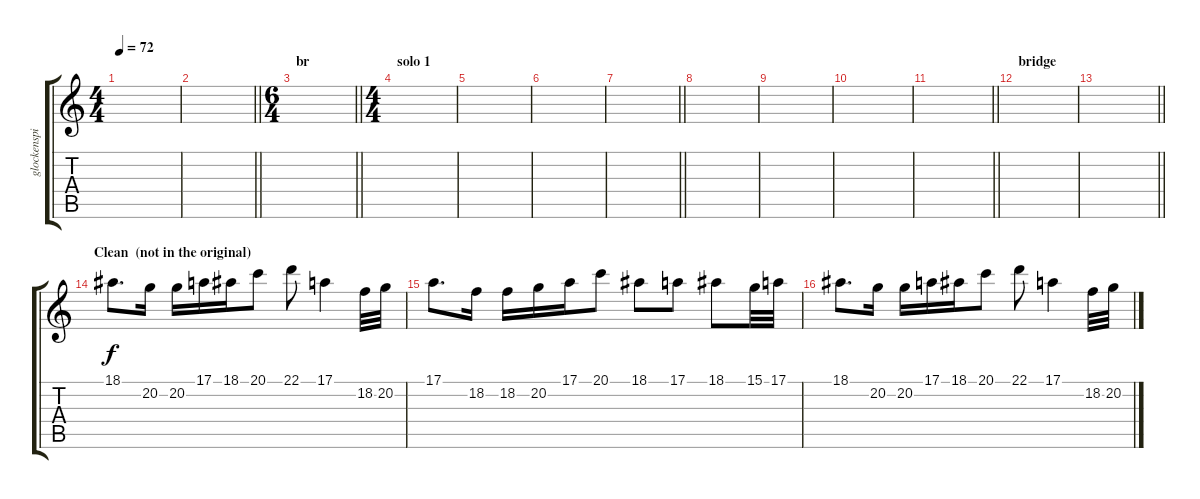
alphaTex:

\track ("glockenspiel" "glockenspi") {instrument glockenspiel}
\staff {score tabs}
\tuning (E4 B3 G3 D3 A2 E2) {hide}
\ts (4 4)
\tempo 72
\clef g2
\ks c
|
\barLineRight lightlight
|
\ts (6 4)
\section ("" "br")
\barLineRight lightlight
|
\ts (4 4)
\section ("" "solo 1")
|
|
|
\barLineRight lightlight
|
\section ("" "")
|
|
|
\barLineRight lightlight
|
\section ("" "bridge")
|
\barLineRight lightlight
|
\section ("" "Clean  (not in the original)")
18.1.8{d} 20.2.16 20.2.16 17.1.16 18.1.16 20.1.8 22.1.8 17.1.4 18.2.32 20.2.32 |
17.1.8{d} 18.2.16 18.2.16 20.2.16 17.1.16 20.1.8 18.1.8 17.1.8 18.1.8 15.1.32 17.1.32 |
18.1.8{d} 20.2.16 20.2.16 17.1.16 18.1.16 20.1.8 22.1.8 17.1.4 18.2.32 20.2.32
